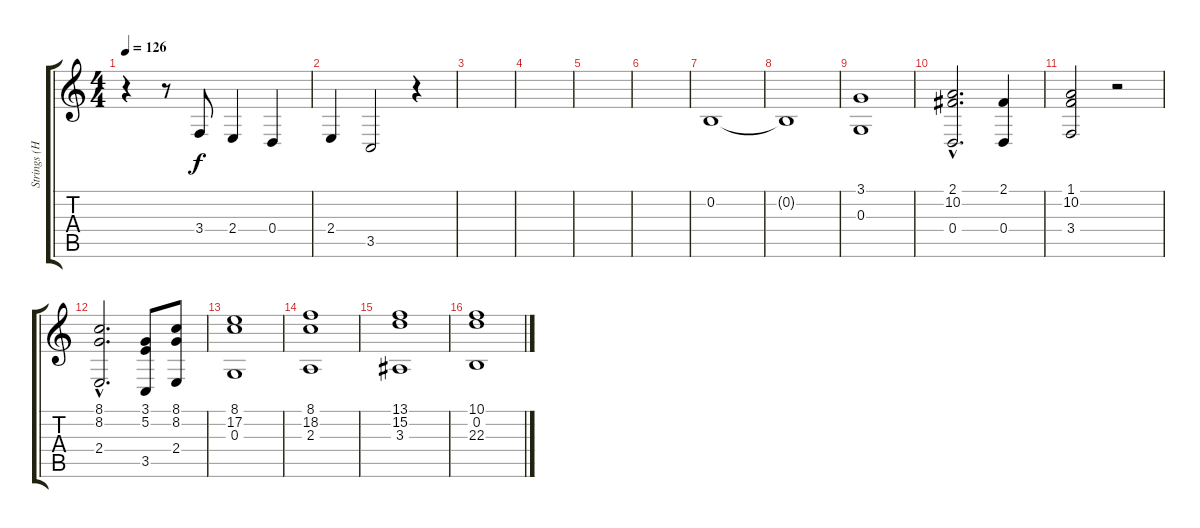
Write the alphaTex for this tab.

\track ("Strings (High)" "Strings (H") {instrument stringensemble1}
\staff {score tabs}
\tuning (E4 B3 G3 D3 A2 E2) {hide}
\ts (4 4)
\tempo 126
\clef g2
\ks c
r.4{dy f} r.8 3.4.8 2.4.4 0.4.4 |
2.4.4 3.5.2 r.4 |
|
|
|
|
0.2.1 |
0.2{t}.1 |
(3.1 0.3).1 |
(2.1{hac} 10.2{hac} 0.4{hac}).2{d} (2.1 0.4).4 |
(1.1 10.2 3.4).2 r.2 |
(8.1{hac} 8.2{hac} 2.4{hac}).2{d} (3.1 5.2 3.5).8 (8.1 8.2 2.4).8 |
(8.1 17.2 0.3).1 |
(8.1 18.2 2.3).1 |
(13.1 15.2 3.3).1 |
(10.1 0.2 22.3).1
